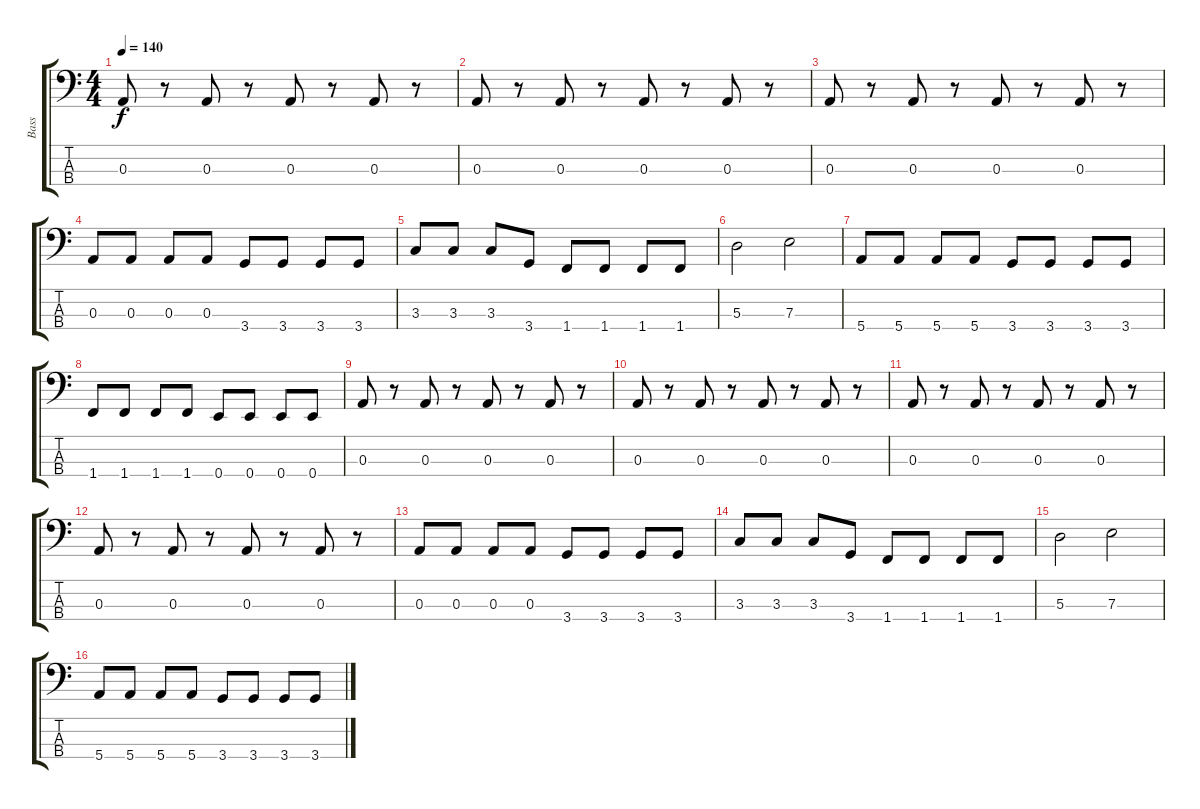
\track ("Bass" "Bass") {instrument electricbassfinger}
\staff {score tabs}
\tuning (G2 D2 A1 E1) {hide}
\ts (4 4)
\tempo 140
\clef f4
\ks c
0.3.8{dy f} r.8 0.3.8 r.8 0.3.8 r.8 0.3.8 r.8 |
0.3.8 r.8 0.3.8 r.8 0.3.8 r.8 0.3.8 r.8 |
0.3.8 r.8 0.3.8 r.8 0.3.8 r.8 0.3.8 r.8 |
0.3.8 0.3.8 0.3.8 0.3.8 3.4.8 3.4.8 3.4.8 3.4.8 |
3.3.8 3.3.8 3.3.8 3.4.8 1.4.8 1.4.8 1.4.8 1.4.8 |
5.3.2 7.3.2 |
5.4.8 5.4.8 5.4.8 5.4.8 3.4.8 3.4.8 3.4.8 3.4.8 |
1.4.8 1.4.8 1.4.8 1.4.8 0.4.8 0.4.8 0.4.8 0.4.8 |
0.3.8 r.8 0.3.8 r.8 0.3.8 r.8 0.3.8 r.8 |
0.3.8 r.8 0.3.8 r.8 0.3.8 r.8 0.3.8 r.8 |
0.3.8 r.8 0.3.8 r.8 0.3.8 r.8 0.3.8 r.8 |
0.3.8 r.8 0.3.8 r.8 0.3.8 r.8 0.3.8 r.8 |
0.3.8 0.3.8 0.3.8 0.3.8 3.4.8 3.4.8 3.4.8 3.4.8 |
3.3.8 3.3.8 3.3.8 3.4.8 1.4.8 1.4.8 1.4.8 1.4.8 |
5.3.2 7.3.2 |
5.4.8 5.4.8 5.4.8 5.4.8 3.4.8 3.4.8 3.4.8 3.4.8
